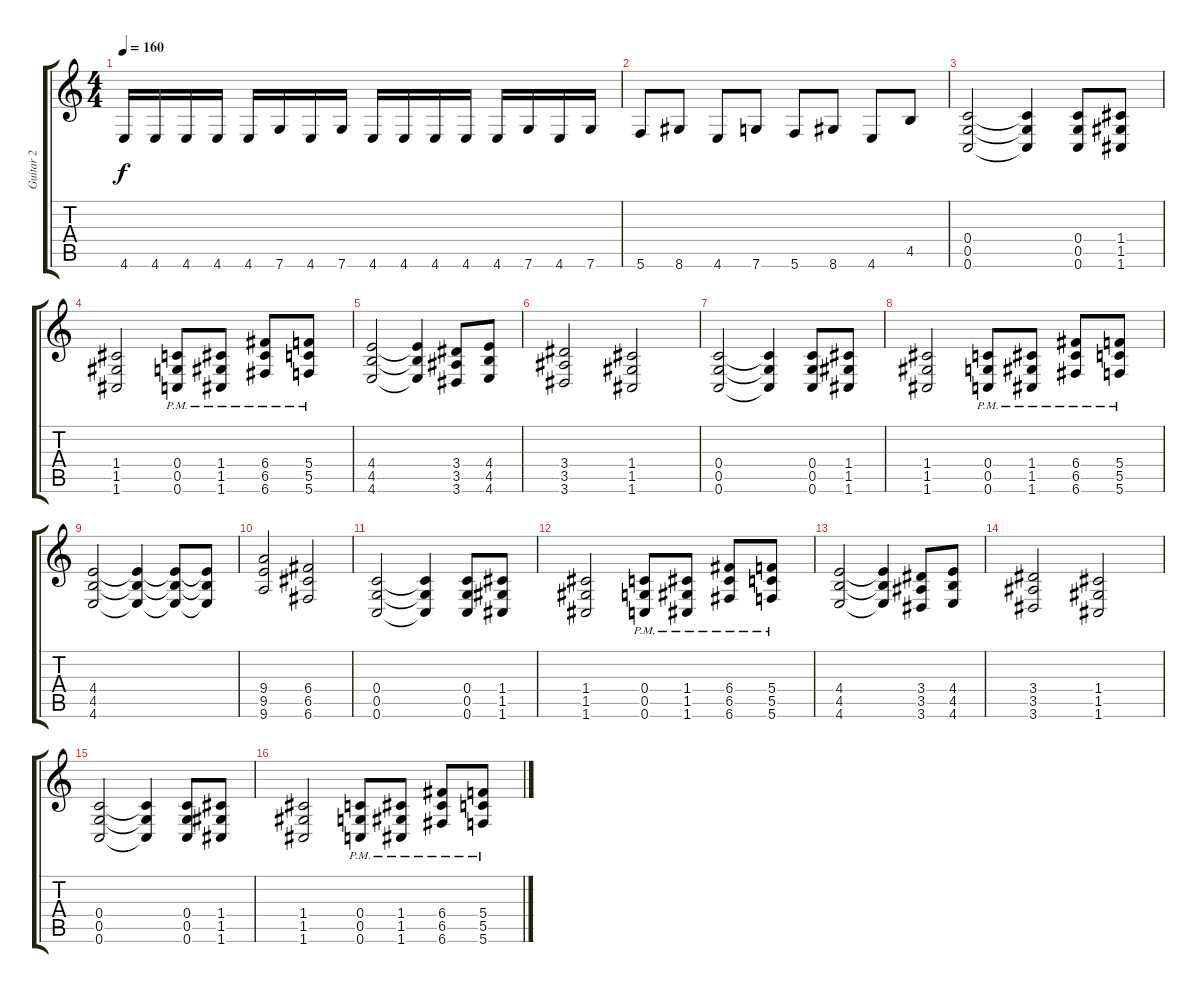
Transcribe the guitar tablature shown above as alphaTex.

\track ("Guitar 2" "Guitar 2") {instrument overdrivenguitar}
\staff {score tabs}
\tuning (D4 A3 F3 C3 G2 C2) {hide}
\ts (4 4)
\tempo 160
\clef g2
\ks c
4.6.16{dy f} 4.6.16 4.6.16 4.6.16 4.6.16 7.6.16 4.6.16 7.6.16 4.6.16 4.6.16 4.6.16 4.6.16 4.6.16 7.6.16 4.6.16 7.6.16 |
5.6.8 8.6.8 4.6.8 7.6.8 5.6.8 8.6.8 4.6.8 4.5.8 |
(0.4 0.5 0.6).2 (0.4{t} 0.5{t} 0.6{t}).4 (0.4 0.5 0.6).8 (1.4 1.5 1.6).8 |
(1.4 1.5 1.6).2 (0.4{pm} 0.5{pm} 0.6{pm}).8 (1.4{pm} 1.5{pm} 1.6{pm}).8 (6.4{pm} 6.5{pm} 6.6{pm}).8 (5.4{pm} 5.5{pm} 5.6{pm}).8 |
(4.4 4.5 4.6).2 (4.4{t} 4.5{t} 4.6{t}).4 (3.4 3.5 3.6).8 (4.4 4.5 4.6).8 |
(3.4 3.5 3.6).2 (1.4 1.5 1.6).2 |
(0.4 0.5 0.6).2 (0.4{t} 0.5{t} 0.6{t}).4 (0.4 0.5 0.6).8 (1.4 1.5 1.6).8 |
(1.4 1.5 1.6).2 (0.4{pm} 0.5{pm} 0.6{pm}).8 (1.4{pm} 1.5{pm} 1.6{pm}).8 (6.4{pm} 6.5{pm} 6.6{pm}).8 (5.4{pm} 5.5{pm} 5.6{pm}).8 |
(4.4 4.5 4.6).2 (4.4{t} 4.5{t} 4.6{t}).4 (4.4{t} 4.5{t} 4.6{t}).8 (4.4{t} 4.5{t} 4.6{t}).8 |
(9.4 9.5 9.6).2 (6.4 6.5 6.6).2 |
(0.4 0.5 0.6).2 (0.4{t} 0.5{t} 0.6{t}).4 (0.4 0.5 0.6).8 (1.4 1.5 1.6).8 |
(1.4 1.5 1.6).2 (0.4{pm} 0.5{pm} 0.6{pm}).8 (1.4{pm} 1.5{pm} 1.6{pm}).8 (6.4{pm} 6.5{pm} 6.6{pm}).8 (5.4{pm} 5.5{pm} 5.6{pm}).8 |
(4.4 4.5 4.6).2 (4.4{t} 4.5{t} 4.6{t}).4 (3.4 3.5 3.6).8 (4.4 4.5 4.6).8 |
(3.4 3.5 3.6).2 (1.4 1.5 1.6).2 |
(0.4 0.5 0.6).2 (0.4{t} 0.5{t} 0.6{t}).4 (0.4 0.5 0.6).8 (1.4 1.5 1.6).8 |
(1.4 1.5 1.6).2 (0.4{pm} 0.5{pm} 0.6{pm}).8 (1.4{pm} 1.5{pm} 1.6{pm}).8 (6.4{pm} 6.5{pm} 6.6{pm}).8 (5.4{pm} 5.5{pm} 5.6{pm}).8
